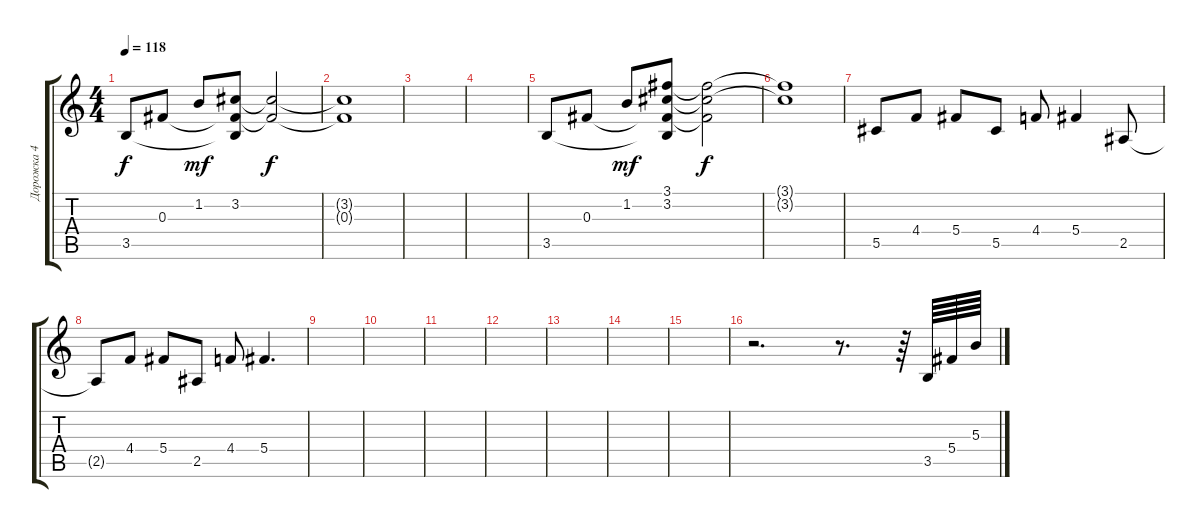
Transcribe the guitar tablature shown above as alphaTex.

\track ("Дорожка 4" "Дорожка 4") {instrument electricguitarclean}
\staff {score tabs}
\tuning (Eb4 Bb3 Gb3 Db3 Ab2 Eb2) {hide}
\ts (4 4)
\tempo 118
\clef g2
\ks c
3.5.8{dy f} 0.3.8 1.2.8{dy mf} (3.2 0.3{t} 3.5{t}).8 (3.2{t} 0.3{t}).2{dy f} |
(3.2{t} 0.3{t}).1 |
|
|
3.5.8 0.3.8 1.2.8{dy mf} (3.1 3.2 0.3{t} 3.5{t}).8 (3.1{t} 3.2{t} 0.3{t}).2{dy f} |
(3.1{t} 3.2{t}).1 |
5.5.8 4.4.8 5.4.8 5.5.8 4.4.8 5.4.4 2.5.8 |
2.5{t}.8 4.4.8 5.4.8 2.5.8 4.4.8 5.4.4{d} |
|
|
|
|
|
|
|
r.2{d} r.8{d} r.64 3.5.64 5.4.64 5.3.64
